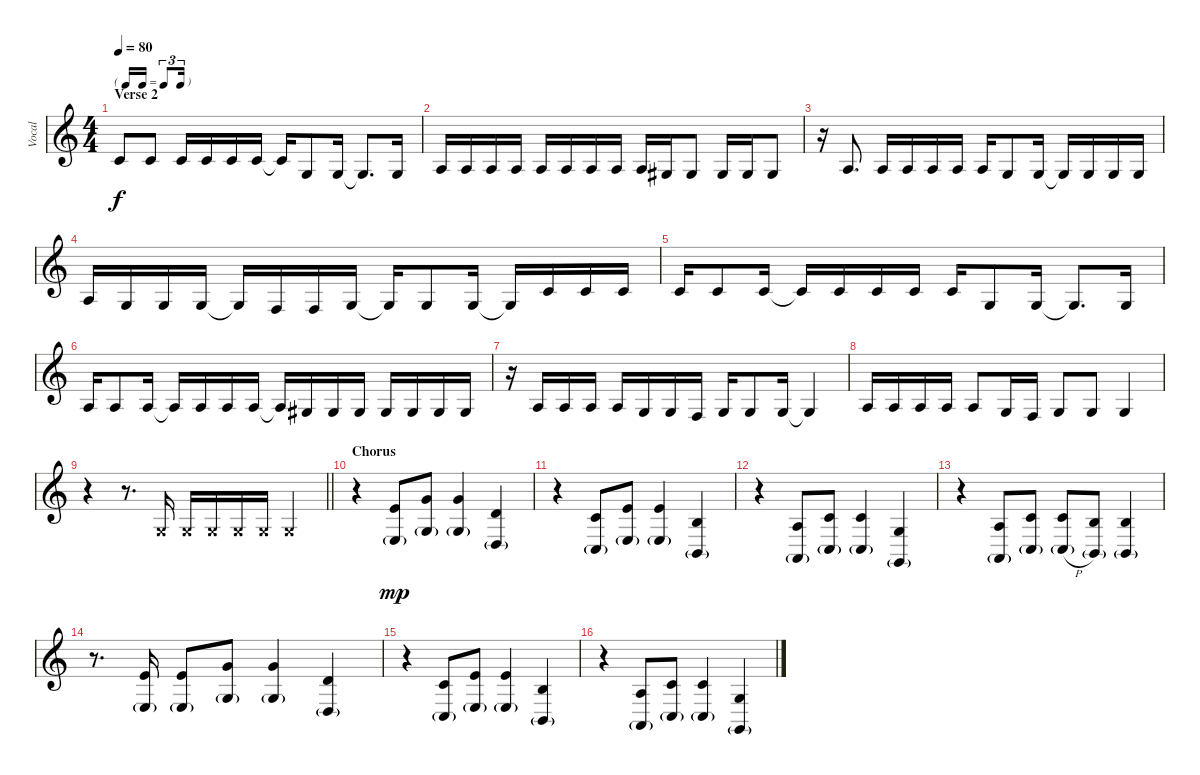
\track ("Vocal" "Vocal") {instrument clarinet}
\staff {score}
\tuning (E4 B3 G3 D3 A2 E2) {hide}
\ts (4 4)
\tf triplet16th
\section ("" "Verse 2")
\tempo 80
\clef g2
\ks c
1.2.8{dy f} 1.2.8 1.2.16 1.2.16 1.2.16 1.2.16 1.2{t}.16 0.3.8 0.3.16 0.3{t}.8{d} 0.3.16 |
2.3.16 2.3.16 2.3.16 2.3.16 2.3.16 2.3.16 2.3.16 2.3.16 2.3.16 1.3.16 1.3.8 1.3.16 1.3.16 1.3.8 |
r.16 2.3.8{d} 2.3.16 2.3.16 2.3.16 2.3.16 2.3.16 0.3.8 0.3.16 0.3{t}.16 0.3.16 0.3.16 0.3.16 |
2.3.16 0.3.16 0.3.16 0.3.16 0.3{t}.16 3.4.16 3.4.16 0.3.16 0.3{t}.16 0.3.8 0.3.16 0.3{t}.16 1.2.16 1.2.16 1.2.16 |
1.2.16 1.2.8 1.2.16 1.2{t}.16 1.2.16 1.2.16 1.2.16 1.2.16 0.3.8 0.3.16 0.3{t}.8{d} 0.3.16 |
2.3.16 2.3.8 2.3.16 2.3{t}.16 2.3.16 2.3.16 2.3.16 2.3{t}.16 1.3.16 1.3.16 1.3.16 1.3.16 1.3.16 1.3.16 1.3.16 |
r.16 2.3.16 2.3.16 2.3.16 2.3.16 0.3.16 0.3.16 3.4.16 0.3.16 0.3.8 0.3.16 0.3{t}.4 |
2.3.16 2.3.16 2.3.16 2.3.16 2.3.8 0.3.16 3.4.16 0.3.8 0.3.8 0.3.4 |
\barLineRight lightlight
r.4 r.8{d} 0.3{x}.16 0.3{x}.16 0.3{x}.16 0.3{x}.16 0.3{x}.16 0.3{x}.4 |
\section ("" "Chorus")
r.4 (0.1 2.4{g}).8{dy mp} (3.1 0.3{g}).8 (3.1 0.3{g}).4 (3.2 0.4{g}).4 |
r.4 (1.2 3.5{g}).8 (0.1 2.4{g}).8 (0.1 2.4{g}).4 (0.2 2.5{g}).4 |
r.4 (2.3 0.5{g}).8 (1.2 3.5{g}).8 (1.2 3.5{g}).4 (0.3 3.6{g}).4 |
r.4 (2.3 0.5{g}).8 (1.2 3.5{g}).8 (1.2{h} 3.5{h g}).8 (0.2 2.5{g}).8 (0.2 2.5{g}).4 |
r.8{d} (0.1 2.4{g}).16 (0.1 2.4{g}).8 (3.1 0.3{g}).8 (3.1 0.3{g}).4 (3.2 0.4{g}).4 |
r.4 (1.2 3.5{g}).8 (0.1 2.4{g}).8 (0.1 2.4{g}).4 (0.2 2.5{g}).4 |
r.4 (2.3 0.5{g}).8 (1.2 3.5{g}).8 (1.2 3.5{g}).4 (0.3 3.6{g}).4
